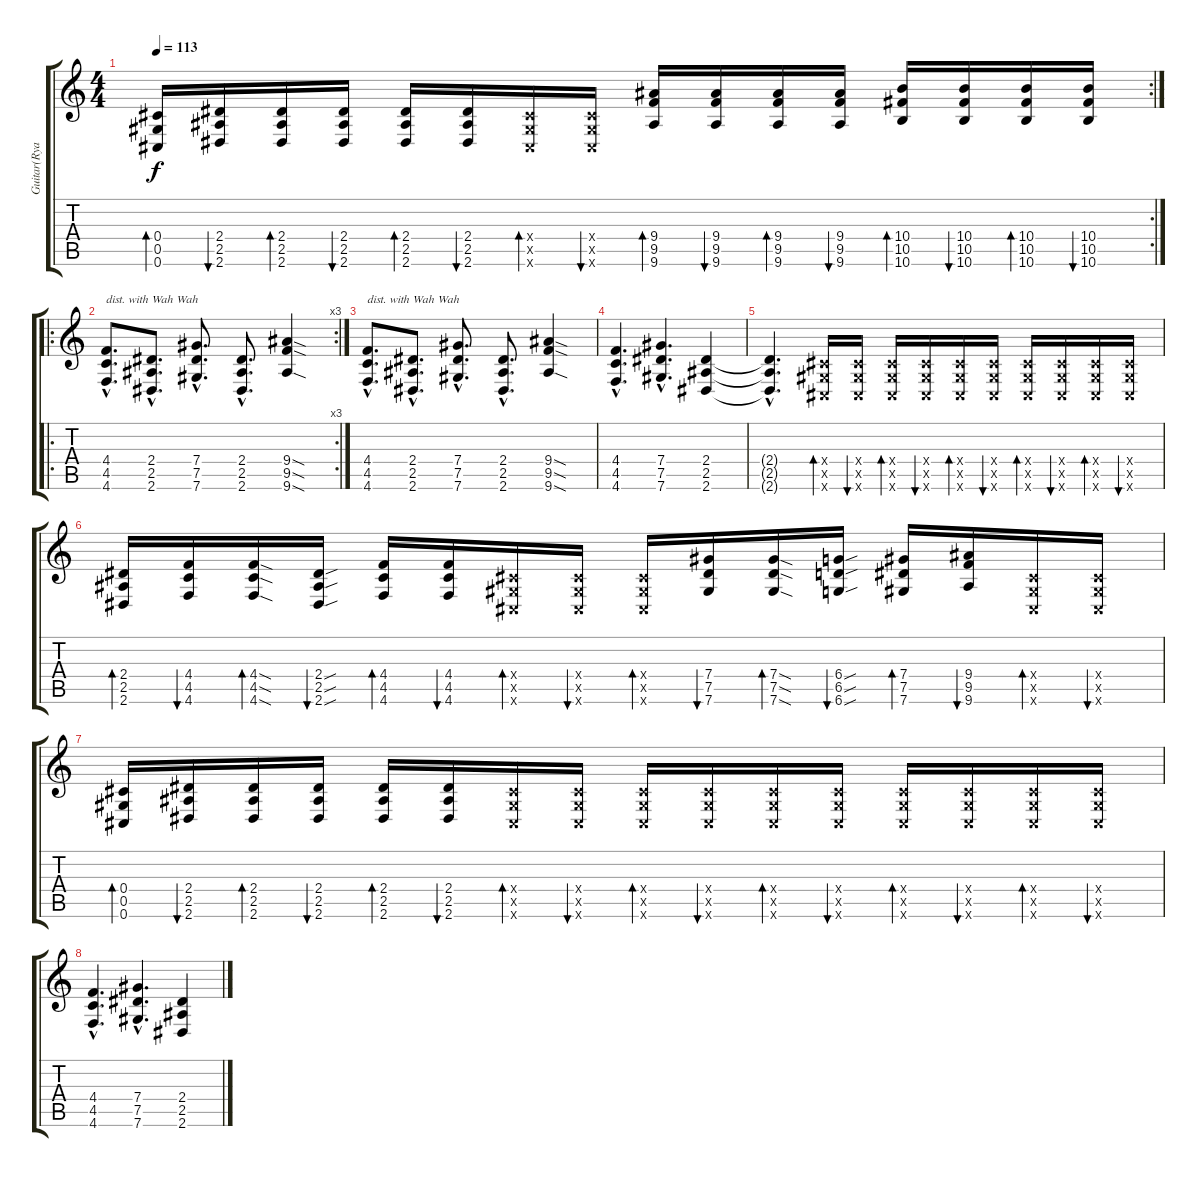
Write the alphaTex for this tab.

\track ("Guitar(Ryan Peake)" "Guitar(Rya") {instrument distortionguitar}
\staff {score tabs}
\tuning (Eb4 Bb3 Gb3 Db3 Ab2 Db2) {hide}
\rc 2
\ts (4 4)
\tempo 113
\clef g2
\ks c
(0.4 0.5 0.6).16{bd 30 dy f} (2.4 2.5 2.6).16{bu 30} (2.4 2.5 2.6).16{bd 30} (2.4 2.5 2.6).16{bu 30} (2.4 2.5 2.6).16{bd 30} (2.4 2.5 2.6).16{bu 30} (0.4{x} 0.5{x} 0.6{x}).16{bd 30} (0.4{x} 0.5{x} 0.6{x}).16{bu 30} (9.4 9.5 9.6).16{bd 30} (9.4 9.5 9.6).16{bu 30} (9.4 9.5 9.6).16{bd 30} (9.4 9.5 9.6).16{bu 30} (10.4 10.5 10.6).16{bd 30} (10.4 10.5 10.6).16{bu 30} (10.4 10.5 10.6).16{bd 30} (10.4 10.5 10.6).16{bu 30} |
\ro
\rc 3
(4.4{hac} 4.5{hac} 4.6{hac}).8{d txt "dist. with Wah Wah"} (2.4{hac} 2.5{hac} 2.6{hac}).8{d} (7.4{hac} 7.5{hac} 7.6{hac}).8{d} (2.4{hac} 2.5{hac} 2.6{hac}).8{d} (9.4{sod} 9.5{sod} 9.6{sod}).4 |
(4.4{hac} 4.5{hac} 4.6{hac}).8{d txt "dist. with Wah Wah"} (2.4{hac} 2.5{hac} 2.6{hac}).8{d} (7.4{hac} 7.5{hac} 7.6{hac}).8{d} (2.4{hac} 2.5{hac} 2.6{hac}).8{d} (9.4{sod} 9.5{sod} 9.6{sod}).4 |
(4.4{hac} 4.5{hac} 4.6{hac}).4{d} (7.4{hac} 7.5{hac} 7.6{hac}).4{d} (2.4 2.5 2.6).4 |
(2.4{hac t} 2.5{hac t} 2.6{hac t}).4{d} (0.4{x} 0.5{x} 0.6{x}).16{bd 30} (0.4{x} 0.5{x} 0.6{x}).16{bu 30} (0.4{x} 0.5{x} 0.6{x}).16{bd 30} (0.4{x} 0.5{x} 0.6{x}).16{bu 30} (0.4{x} 0.5{x} 0.6{x}).16{bd 30} (0.4{x} 0.5{x} 0.6{x}).16{bu 30} (0.4{x} 0.5{x} 0.6{x}).16{bd 30} (0.4{x} 0.5{x} 0.6{x}).16{bu 30} (0.4{x} 0.5{x} 0.6{x}).16{bd 30} (0.4{x} 0.5{x} 0.6{x}).16{bu 30} |
(2.4 2.5 2.6).16{bd 30} (4.4 4.5 4.6).16{bu 30} (4.4{sod} 4.5{sod} 4.6{sod}).16{bd 30} (2.4{sou} 2.5{sou} 2.6{sou}).16{bu 30} (4.4 4.5 4.6).16{bd 30} (4.4 4.5 4.6).16{bu 30} (0.4{x} 0.5{x} 0.6{x}).16{bd 30} (0.4{x} 0.5{x} 0.6{x}).16{bu 30} (0.4{x} 0.5{x} 0.6{x}).16{bd 30} (7.4 7.5 7.6).16{bu 30} (7.4{sod} 7.5{sod} 7.6{sod}).16{bd 30} (6.4{sou} 6.5{sou} 6.6{sou}).16{bu 30} (7.4 7.5 7.6).16{bd 30} (9.4 9.5 9.6).16{bu 30} (0.4{x} 0.5{x} 0.6{x}).16{bd 30} (0.4{x} 0.5{x} 0.6{x}).16{bu 30} |
(0.4 0.5 0.6).16{bd 30} (2.4 2.5 2.6).16{bu 30} (2.4 2.5 2.6).16{bd 30} (2.4 2.5 2.6).16{bu 30} (2.4 2.5 2.6).16{bd 30} (2.4 2.5 2.6).16{bu 30} (0.4{x} 0.5{x} 0.6{x}).16{bd 30} (0.4{x} 0.5{x} 0.6{x}).16{bu 30} (0.4{x} 0.5{x} 0.6{x}).16{bd 30} (0.4{x} 0.5{x} 0.6{x}).16{bu 30} (0.4{x} 0.5{x} 0.6{x}).16{bd 30} (0.4{x} 0.5{x} 0.6{x}).16{bu 30} (0.4{x} 0.5{x} 0.6{x}).16{bd 30} (0.4{x} 0.5{x} 0.6{x}).16{bu 30} (0.4{x} 0.5{x} 0.6{x}).16{bd 30} (0.4{x} 0.5{x} 0.6{x}).16{bu 30} |
(4.4{hac} 4.5{hac} 4.6{hac}).4{d} (7.4{hac} 7.5{hac} 7.6{hac}).4{d} (2.4 2.5 2.6).4
